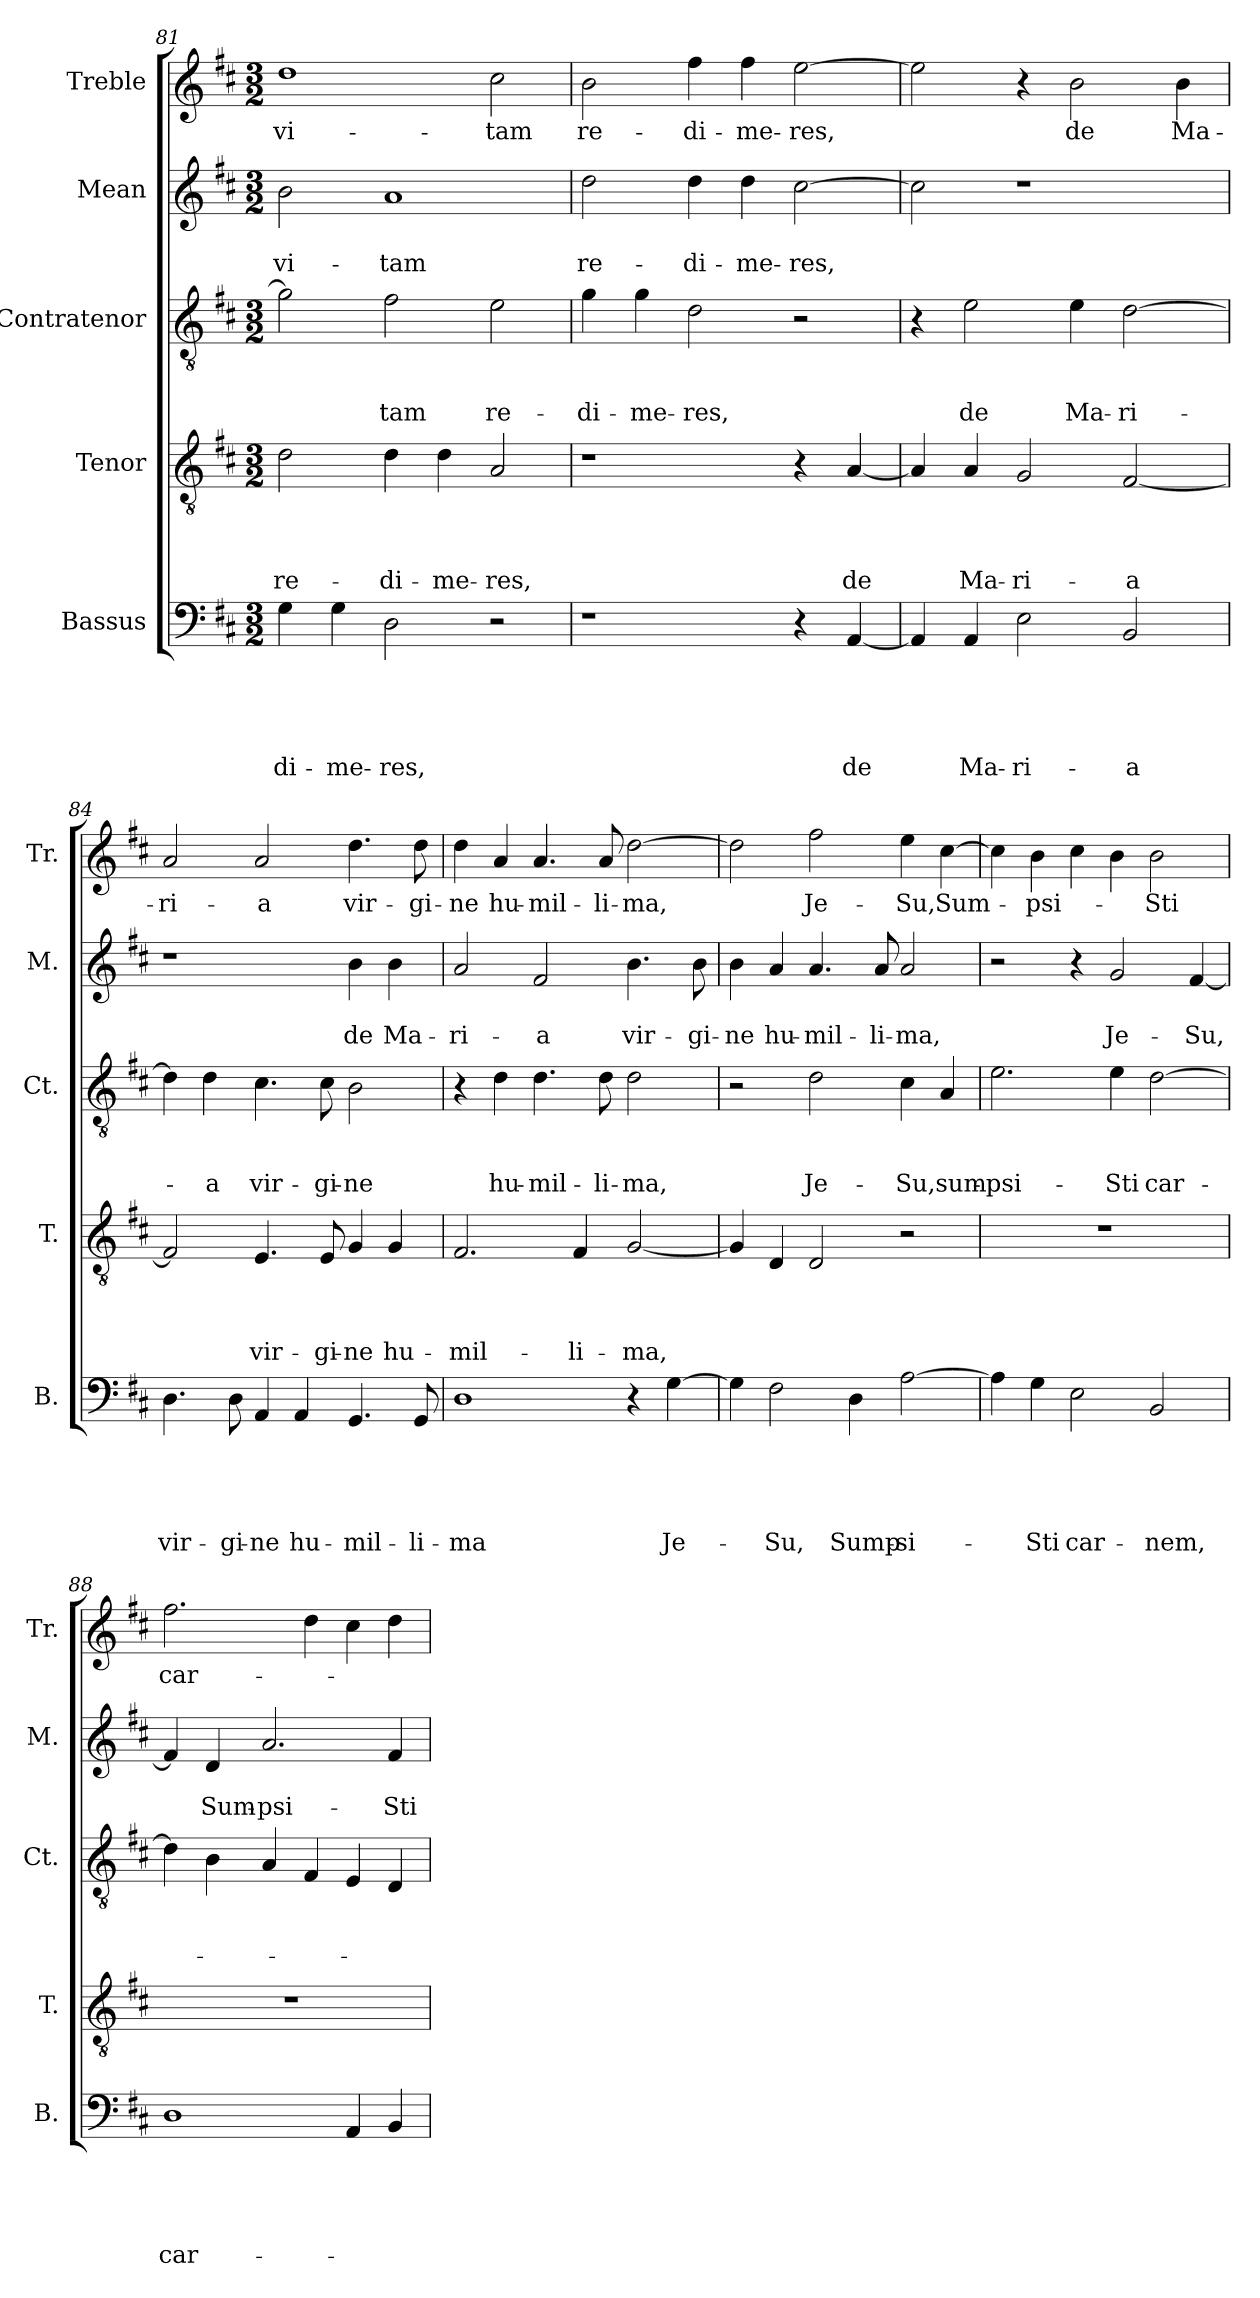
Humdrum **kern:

**kern	**text	**text	**text	**text	**text	**kern	**text	**text	**text	**text	**kern	**text	**text	**text	**kern	**text	**text	**kern	**text
*part5	*part5	*part5	*part5	*part5	*part5	*part4	*part4	*part4	*part4	*part4	*part3	*part3	*part3	*part3	*part2	*part2	*part2	*part1	*part1
*staff5	*staff5	*staff5	*staff5	*staff5	*staff5	*staff4	*staff4	*staff4	*staff4	*staff4	*staff3	*staff3	*staff3	*staff3	*staff2	*staff2	*staff2	*staff1	*staff1
*I"Bassus	*	*	*	*	*	*I"Tenor	*	*	*	*	*I"Contratenor	*	*	*	*I"Mean	*	*	*I"Treble	*
*I'B.	*	*	*	*	*	*I'T.	*	*	*	*	*I'Ct.	*	*	*	*I'M.	*	*	*I'Tr.	*
*clefF4	*	*	*	*	*	*clefGv2	*	*	*	*	*clefGv2	*	*	*	*clefG2	*	*	*clefG2	*
*k[f#c#]	*	*	*	*	*	*k[f#c#]	*	*	*	*	*k[f#c#]	*	*	*	*k[f#c#]	*	*	*k[f#c#]	*
*D:	*	*	*	*	*	*D:	*	*	*	*	*D:	*	*	*	*D:	*	*	*D:	*
*M3/2	*	*	*	*	*	*M3/2	*	*	*	*	*M3/2	*	*	*	*M3/2	*	*	*M3/2	*
=81	=81	=81	=81	=81	=81	=81	=81	=81	=81	=81	=81	=81	=81	=81	=81	=81	=81	=81	=81
!	!	!	!	!	!LO:LY:b	!	!	!	!	!LO:LY:b	!	!	!	!	!	!	!LO:LY:b	!	!LO:LY:b
4G\	.	.	.	.	-di-	2d\	.	.	.	re-	2g\]	.	.	.	2b\	.	vi-	1dd	vi-
!	!	!	!	!	!LO:LY:b	!	!	!	!	!	!	!	!	!	!	!	!	!	!
4G\	.	.	.	.	-me-	.	.	.	.	.	.	.	.	.	.	.	.	.	.
!	!	!	!	!	!LO:LY:b:rj	!	!	!	!	!LO:LY:b	!	!	!	!LO:LY:b	!	!	!LO:LY:b	!	!
2D\	.	.	.	.	-res,	4d\	.	.	.	-di-	2f#\	.	.	-tam	1a	.	-tam	.	.
!	!	!	!	!	!	!	!	!	!	!LO:LY:b	!	!	!	!	!	!	!	!	!
.	.	.	.	.	.	4d\	.	.	.	-me-	.	.	.	.	.	.	.	.	.
!	!	!	!	!	!	!	!	!	!	!LO:LY:b:rj	!	!	!	!LO:LY:b	!	!	!	!	!LO:LY:b
2r	.	.	.	.	.	2A/	.	.	.	-res,	2e\	.	.	re-	.	.	.	2cc#\	-tam
=82	=82	=82	=82	=82	=82	=82	=82	=82	=82	=82	=82	=82	=82	=82	=82	=82	=82	=82	=82
!	!	!	!	!	!	!	!	!	!	!	!	!	!	!LO:LY:b	!	!	!LO:LY:b	!	!LO:LY:b
1r	.	.	.	.	.	1r	.	.	.	.	4g\	.	.	-di-	2dd\	.	re-	2b\	re-
!	!	!	!	!	!	!	!	!	!	!	!	!	!	!LO:LY:b	!	!	!	!	!
.	.	.	.	.	.	.	.	.	.	.	4g\	.	.	-me-	.	.	.	.	.
!	!	!	!	!	!	!	!	!	!	!	!	!	!	!LO:LY:b:rj	!	!	!LO:LY:b	!	!LO:LY:b
.	.	.	.	.	.	.	.	.	.	.	2d\	.	.	-res,	4dd\	.	-di-	4ff#\	-di-
!	!	!	!	!	!	!	!	!	!	!	!	!	!	!	!	!	!LO:LY:b	!	!LO:LY:b
.	.	.	.	.	.	.	.	.	.	.	.	.	.	.	4dd\	.	-me-	4ff#\	-me-
!	!	!	!	!	!	!	!	!	!	!	!	!	!	!	!	!	!LO:LY:b	!	!LO:LY:b
4r	.	.	.	.	.	4r	.	.	.	.	2r	.	.	.	[<2cc#\	.	-res,	[<2ee\	-res,
!	!	!	!	!	!LO:LY:b	!	!	!	!	!LO:LY:b	!	!	!	!	!	!	!	!	!
[<4AA/	.	.	.	.	de	[<4A/	.	.	.	de	.	.	.	.	.	.	.	.	.
!!LO:LB:g=z
=83	=83	=83	=83	=83	=83	=83	=83	=83	=83	=83	=83	=83	=83	=83	=83	=83	=83	=83	=83
4AA/]	.	.	.	.	.	4A/]	.	.	.	.	4r	.	.	.	2cc#\]	.	.	2ee\]	.
!	!	!	!	!	!LO:LY:b	!	!	!	!	!LO:LY:b	!	!	!	!LO:LY:b	!	!	!	!	!
4AA/	.	.	.	.	Ma-	4A/	.	.	.	Ma-	2e\	.	.	de	.	.	.	.	.
!	!	!	!	!	!LO:LY:b:rj	!	!	!	!	!LO:LY:b:rj	!	!	!	!	!	!	!	!	!
2E\	.	.	.	.	-ri-	2G/	.	.	.	-ri-	.	.	.	.	1r	.	.	4r	.
!	!	!	!	!	!	!	!	!	!	!	!	!	!	!LO:LY:b	!	!	!	!	!LO:LY:b
.	.	.	.	.	.	.	.	.	.	.	4e\	.	.	Ma-	.	.	.	2b\	de
!	!	!	!	!	!LO:LY:b	!	!	!	!	!LO:LY:b	!	!	!	!LO:LY:b:rj	!	!	!	!	!
2BB/	.	.	.	.	-a	[<2F#/	.	.	.	-a	[>2d\	.	.	-ri-	.	.	.	.	.
!	!	!	!	!	!	!	!	!	!	!	!	!	!	!	!	!	!	!	!LO:LY:b
.	.	.	.	.	.	.	.	.	.	.	.	.	.	.	.	.	.	4b\	Ma-
=84	=84	=84	=84	=84	=84	=84	=84	=84	=84	=84	=84	=84	=84	=84	=84	=84	=84	=84	=84
!	!	!	!	!	!LO:LY:b	!	!	!	!	!	!	!	!	!	!	!	!	!	!LO:LY:b
4.D\	.	.	.	.	vir-	2F#/]	.	.	.	.	4d\]	.	.	.	1r	.	.	2a/	-ri-
!	!	!	!	!	!	!	!	!	!	!	!	!	!	!LO:LY:b	!	!	!	!	!
.	.	.	.	.	.	.	.	.	.	.	4d\	.	.	-a	.	.	.	.	.
!	!	!	!	!	!LO:LY:b	!	!	!	!	!	!	!	!	!	!	!	!	!	!
8D\	.	.	.	.	-gi-	.	.	.	.	.	.	.	.	.	.	.	.	.	.
!	!	!	!	!	!LO:LY:b:rj	!	!	!	!	!LO:LY:b	!	!	!	!LO:LY:b	!	!	!	!	!LO:LY:b
4AA/	.	.	.	.	-ne	4.E/	.	.	.	vir-	4.c#\	.	.	vir-	.	.	.	2a/	-a
!	!	!	!	!	!LO:LY:b	!	!	!	!	!	!	!	!	!	!	!	!	!	!
4AA/	.	.	.	.	hu-	.	.	.	.	.	.	.	.	.	.	.	.	.	.
!	!	!	!	!	!	!	!	!	!	!LO:LY:b	!	!	!	!LO:LY:b	!	!	!	!	!
.	.	.	.	.	.	8E/	.	.	.	-gi-	8c#\	.	.	-gi-	.	.	.	.	.
!	!	!	!	!	!LO:LY:b	!	!	!	!	!LO:LY:b:rj	!	!	!	!LO:LY:b:rj	!	!	!LO:LY:b	!	!LO:LY:b
4.GG/	.	.	.	.	-mil-	4G/	.	.	.	-ne	2B\	.	.	-ne	4b\	.	de	4.dd\	vir-
!	!	!	!	!	!	!	!	!	!	!LO:LY:b	!	!	!	!	!	!	!LO:LY:b	!	!
.	.	.	.	.	.	4G/	.	.	.	hu-	.	.	.	.	4b\	.	Ma-	.	.
!	!	!	!	!	!LO:LY:b	!	!	!	!	!	!	!	!	!	!	!	!	!	!LO:LY:b
8GG/	.	.	.	.	-li-	.	.	.	.	.	.	.	.	.	.	.	.	8dd\	-gi-
=85	=85	=85	=85	=85	=85	=85	=85	=85	=85	=85	=85	=85	=85	=85	=85	=85	=85	=85	=85
!	!	!	!	!	!LO:LY:b	!	!	!	!	!LO:LY:b	!	!	!	!	!	!	!LO:LY:b	!	!LO:LY:b
1D	.	.	.	.	-ma	2.F#/	.	.	.	-mil-	4r	.	.	.	2a/	.	-ri-	4dd\	-ne
!	!	!	!	!	!	!	!	!	!	!	!	!	!	!LO:LY:b	!	!	!	!	!LO:LY:b
.	.	.	.	.	.	.	.	.	.	.	4d\	.	.	hu-	.	.	.	4a/	hu-
!	!	!	!	!	!	!	!	!	!	!	!	!	!	!LO:LY:b:rj	!	!	!LO:LY:b	!	!LO:LY:b:rj
.	.	.	.	.	.	.	.	.	.	.	4.d\	.	.	-mil-	2f#/	.	-a	4.a/	-mil-
!	!	!	!	!	!	!	!	!	!	!LO:LY:b	!	!	!	!	!	!	!	!	!
.	.	.	.	.	.	4F#/	.	.	.	-li-	.	.	.	.	.	.	.	.	.
!	!	!	!	!	!	!	!	!	!	!	!	!	!	!LO:LY:b	!	!	!	!	!LO:LY:b
.	.	.	.	.	.	.	.	.	.	.	8d\	.	.	-li-	.	.	.	8a/	-li-
!	!	!	!	!	!	!	!	!	!	!LO:LY:b	!	!	!	!LO:LY:b	!	!	!LO:LY:b	!	!LO:LY:b
4r	.	.	.	.	.	[<2G/	.	.	.	-ma,	2d\	.	.	-ma,	4.b\	.	vir-	[>2dd\	-ma,
!	!	!	!	!	!LO:LY:b	!	!	!	!	!	!	!	!	!	!	!	!	!	!
[>4G\	.	.	.	.	Je-	.	.	.	.	.	.	.	.	.	.	.	.	.	.
!	!	!	!	!	!	!	!	!	!	!	!	!	!	!	!	!	!LO:LY:b	!	!
.	.	.	.	.	.	.	.	.	.	.	.	.	.	.	8b\	.	-gi-	.	.
=86	=86	=86	=86	=86	=86	=86	=86	=86	=86	=86	=86	=86	=86	=86	=86	=86	=86	=86	=86
!	!	!	!	!	!	!	!	!	!	!	!	!	!	!	!	!	!LO:LY:b	!	!
4G\]	.	.	.	.	.	4G/]	.	.	.	.	2r	.	.	.	4b\	.	-ne	2dd\]	.
!	!	!	!	!	!LO:LY:b	!	!	!	!	!	!	!	!	!	!	!	!LO:LY:b	!	!
2F#\	.	.	.	.	-Su,	4D/	.	.	.	.	.	.	.	.	4a/	.	hu-	.	.
!	!	!	!	!	!	!	!	!	!	!	!	!	!	!LO:LY:b	!	!	!LO:LY:b:rj	!	!LO:LY:b
.	.	.	.	.	.	2D/	.	.	.	.	2d\	.	.	Je-	4.a/	.	-mil-	2ff#\	Je-
!	!	!	!	!	!LO:LY:b	!	!	!	!	!	!	!	!	!	!	!	!	!	!
4D\	.	.	.	.	Sump-	.	.	.	.	.	.	.	.	.	.	.	.	.	.
!	!	!	!	!	!	!	!	!	!	!	!	!	!	!	!	!	!LO:LY:b	!	!
.	.	.	.	.	.	.	.	.	.	.	.	.	.	.	8a/	.	-li-	.	.
!	!	!	!	!	!LO:LY:b:rj	!	!	!	!	!	!	!	!	!LO:LY:b	!	!	!LO:LY:b	!	!LO:LY:b
[>2A\	.	.	.	.	-si-	2r	.	.	.	.	4c#\	.	.	-Su,sum-	2a/	.	-ma,	4ee\	-Su,
!	!	!	!	!	!	!	!	!	!	!	!	!	!	!	!	!	!	!	!LO:LY:b
.	.	.	.	.	.	.	.	.	.	.	4A/	.	.	.	.	.	.	[>4cc#\	Sum-
=87	=87	=87	=87	=87	=87	=87	=87	=87	=87	=87	=87	=87	=87	=87	=87	=87	=87	=87	=87
!	!	!	!	!	!	!LO:N:vis=1	!	!	!	!	!	!	!	!LO:LY:b	!	!	!	!	!
4A\]	.	.	.	.	.	1.r	.	.	.	.	2.e\	.	.	-psi-	2r	.	.	4cc#\]	.
!	!	!	!	!	!LO:LY:b	!	!	!	!	!	!	!	!	!	!	!	!	!	!LO:LY:b
4G\	.	.	.	.	-Sti	.	.	.	.	.	.	.	.	.	.	.	.	4b\	-psi-
!	!	!	!	!	!LO:LY:b	!	!	!	!	!	!	!	!	!	!	!	!	!	!
2E\	.	.	.	.	car-	.	.	.	.	.	.	.	.	.	4r	.	.	4cc#\	.
!	!	!	!	!	!	!	!	!	!	!	!	!	!	!LO:LY:b	!	!	!LO:LY:b	!	!
.	.	.	.	.	.	.	.	.	.	.	4e\	.	.	-Sti	2g/	.	Je-	4b\	.
!	!	!	!	!	!LO:LY:b	!	!	!	!	!	!	!	!	!LO:LY:b	!	!	!	!	!LO:LY:b
2BB/	.	.	.	.	-nem,	.	.	.	.	.	[>2d\	.	.	car-	.	.	.	2b\	-Sti
!	!	!	!	!	!	!	!	!	!	!	!	!	!	!	!	!	!LO:LY:b	!	!
.	.	.	.	.	.	.	.	.	.	.	.	.	.	.	[<4f#/	.	-Su,	.	.
=88	=88	=88	=88	=88	=88	=88	=88	=88	=88	=88	=88	=88	=88	=88	=88	=88	=88	=88	=88
!	!	!	!	!	!LO:LY:b	!LO:N:vis=1	!	!	!	!	!	!	!	!	!	!	!	!	!LO:LY:b
1D	.	.	.	.	car-	1.r	.	.	.	.	4d\]	.	.	.	4f#/]	.	.	2.ff#\	car-
!	!	!	!	!	!	!	!	!	!	!	!	!	!	!	!	!	!LO:LY:b	!	!
.	.	.	.	.	.	.	.	.	.	.	4B\	.	.	.	4d/	.	Sum-	.	.
!	!	!	!	!	!	!	!	!	!	!	!	!	!	!	!	!	!LO:LY:b:rj	!	!
.	.	.	.	.	.	.	.	.	.	.	4A/	.	.	.	2.a/	.	-psi-	.	.
.	.	.	.	.	.	.	.	.	.	.	4F#/	.	.	.	.	.	.	4dd\	.
4AA/	.	.	.	.	.	.	.	.	.	.	4E/	.	.	.	.	.	.	4cc#\	.
!	!	!	!	!	!	!	!	!	!	!	!	!	!	!	!	!	!LO:LY:b	!	!
4BB/	.	.	.	.	.	.	.	.	.	.	4D/	.	.	.	4f#/	.	-Sti	4dd\	.
=	=	=	=	=	=	=	=	=	=	=	=	=	=	=	=	=	=	=	=
*-	*-	*-	*-	*-	*-	*-	*-	*-	*-	*-	*-	*-	*-	*-	*-	*-	*-	*-	*-
